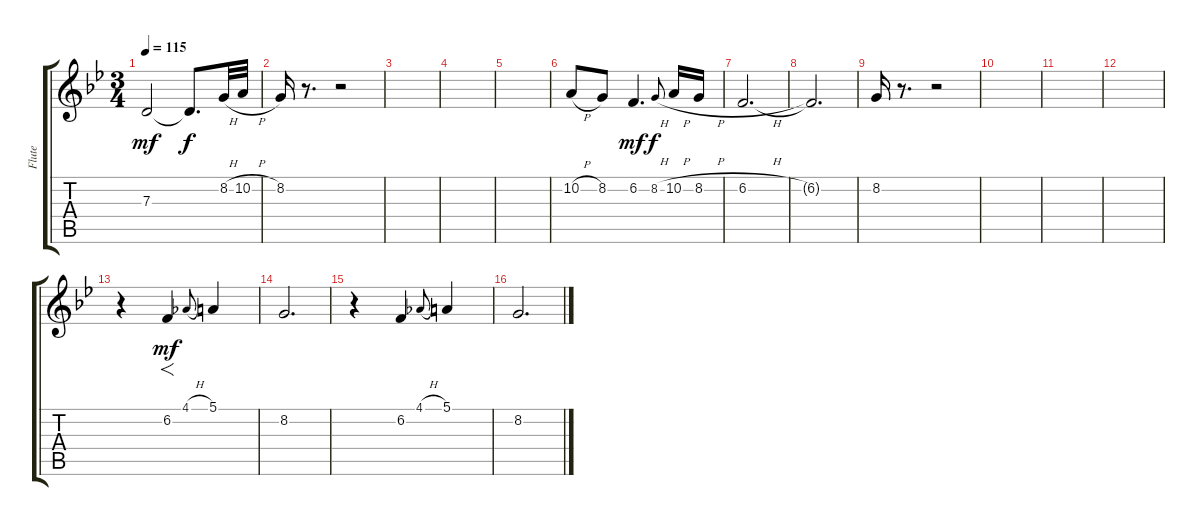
\track ("Flute" "Flute") {instrument piccolo}
\staff {score tabs}
\tuning (E4 B3 G3 D3 A2 E2) {hide}
\ts (3 4)
\tempo 115
\clef g2
\ks gminor
7.3.2{dy mf} 7.3{t}.8{d dy f} 8.2{h}.32 10.2{h}.32 |
8.2.16 r.8{d} r.2 |
|
|
|
10.2{h}.8 8.2.8 6.2.4{d dy mf} 8.2{h}.8{gr onbeat dy f} 10.2{h}.16 8.2{h}.16 |
6.2{h}.2{d} |
6.2{t}.2{d} |
8.2.16 r.8{d} r.2 |
|
|
|
r.4 6.2.4{f dy mf} 4.1{h}.8{gr onbeat} 5.1.4 |
8.2.2{d} |
r.4 6.2.4 4.1{h}.8{gr onbeat} 5.1.4 |
8.2.2{d}
